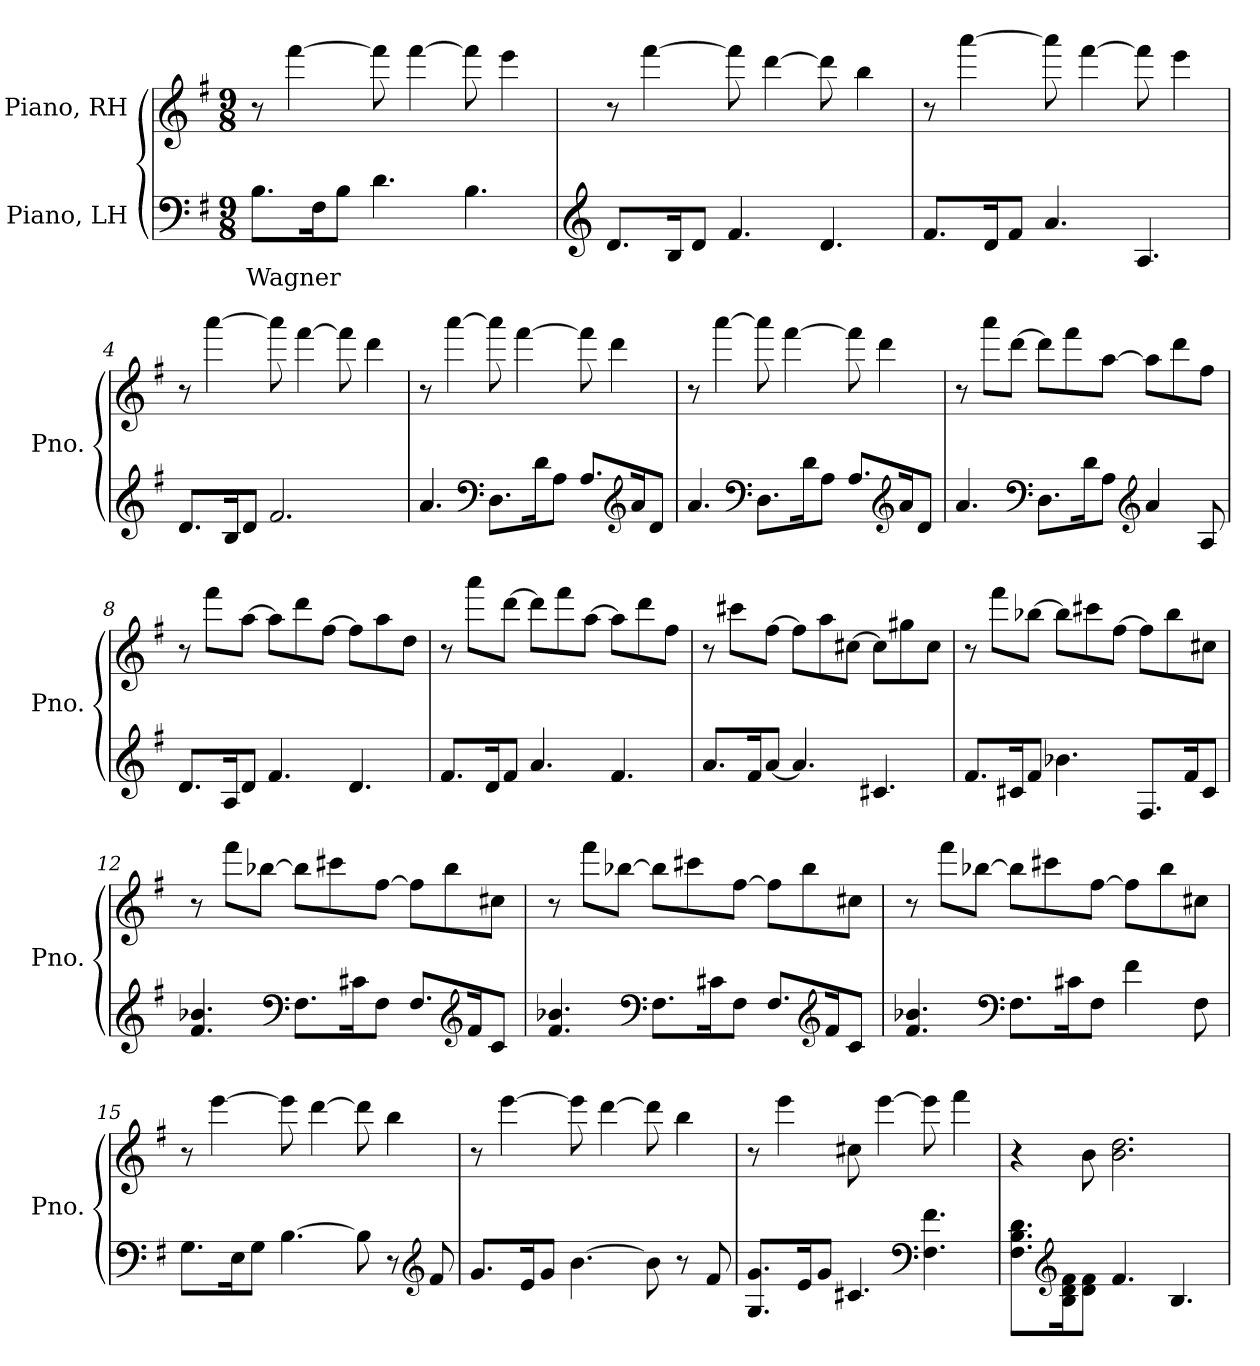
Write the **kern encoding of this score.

**kern	**text	**kern
*part2	*part2	*part1
*staff2	*staff2	*staff1
*I"Piano, LH	*	*I"Piano, RH
*I'Pno.	*	*I'Pno.
*clefF4	*	*clefG2
*k[f#]	*	*k[f#]
*M9/8	*	*M9/8
*MM100	*	*MM100
=1	=1	=1
!	!LO:LY:b	!
8.B\L	Wagner	8r
.	.	[4fff#\
16F#\K	.	.
8B\J	.	.
4.d\	.	8fff#\]
.	.	[4fff#\
4.B\	.	8fff#\]
.	.	4eee\
=2	=2	=2
*clefG2	*	*
8.d/L	.	8r
.	.	[4fff#\
16B/K	.	.
8d/J	.	.
4.f#/	.	8fff#\]
.	.	[4ddd\
4.d/	.	8ddd\]
.	.	4bb\
=3	=3	=3
8.f#/L	.	8r
.	.	[4aaa\
16d/K	.	.
8f#/J	.	.
4.a/	.	8aaa\]
.	.	[4fff#\
4.A/	.	8fff#\]
.	.	4eee\
!!LO:LB:g=z
=4	=4	=4
8.d/L	.	8r
.	.	[4aaa\
16B/K	.	.
8d/J	.	.
2.f#/	.	8aaa\]
.	.	[4fff#\
.	.	8fff#\]
.	.	4ddd\
=5	=5	=5
4.a/	.	8r
.	.	[4aaa\
*clefF4	*	*
8.D\L	.	8aaa\]
.	.	[4fff#\
16d\K	.	.
8A\J	.	.
8.A/L	.	8fff#\]
.	.	4ddd\
*clefG2	*	*
16a/K	.	.
8d/J	.	.
=6	=6	=6
4.a/	.	8r
.	.	[4aaa\
*clefF4	*	*
8.D\L	.	8aaa\]
.	.	[4fff#\
16d\K	.	.
8A\J	.	.
8.A/L	.	8fff#\]
.	.	4ddd\
*clefG2	*	*
16a/K	.	.
8d/J	.	.
!!LO:LB:g=z
=7	=7	=7
4.a/	.	8r
.	.	8aaa\L
.	.	[8ddd\J
*clefF4	*	*
8.D\L	.	8ddd\L]
.	.	8fff#\
16d\K	.	.
8A\J	.	[8aa\J
*clefG2	*	*
4a/	.	8aa\L]
.	.	8ddd\
8A/	.	8ff#\J
=8	=8	=8
8.d/L	.	8r
.	.	8fff#\L
16A/K	.	.
8d/J	.	[8aa\J
4.f#/	.	8aa\L]
.	.	8ddd\
.	.	[8ff#\J
4.d/	.	8ff#\L]
.	.	8aa\
.	.	8dd\J
=9	=9	=9
8.f#/L	.	8r
.	.	8aaa\L
16d/K	.	.
8f#/J	.	[8ddd\J
4.a/	.	8ddd\L]
.	.	8fff#\
.	.	[8aa\J
4.f#/	.	8aa\L]
.	.	8ddd\
.	.	8ff#\J
!!LO:LB:g=z
=10	=10	=10
8.a/L	.	8r
.	.	8ccc#X\L
16f#/K	.	.
[8a/J	.	[8ff#\J
4.a/]	.	8ff#\L]
.	.	8aa\
.	.	[8cc#X\J
4.c#X/	.	8cc#\L]
.	.	8gg#X\
.	.	8cc#\J
=11	=11	=11
8.f#/L	.	8r
.	.	8fff#\L
16c#X/K	.	.
8f#/J	.	[8bb-X\J
4.b-X\	.	8bb-\L]
.	.	8ccc#X\
.	.	[8ff#\J
8.F#/L	.	8ff#\L]
.	.	8bb-\
16f#/K	.	.
8c#/J	.	8cc#X\J
=12	=12	=12
4.f#/ 4.b-X/	.	8r
.	.	8fff#\L
.	.	[8bb-X\J
*clefF4	*	*
8.F#\L	.	8bb-\L]
.	.	8ccc#X\
16c#X\K	.	.
8F#\J	.	[8ff#\J
8.F#/L	.	8ff#\L]
.	.	8bb-\
*clefG2	*	*
16f#/K	.	.
8c#/J	.	8cc#X\J
!!LO:LB:g=z
=13	=13	=13
4.f#/ 4.b-X/	.	8r
.	.	8fff#\L
.	.	[8bb-X\J
*clefF4	*	*
8.F#\L	.	8bb-\L]
.	.	8ccc#X\
16c#X\K	.	.
8F#\J	.	[8ff#\J
8.F#/L	.	8ff#\L]
.	.	8bb-\
*clefG2	*	*
16f#/K	.	.
8c#/J	.	8cc#X\J
=14	=14	=14
4.f#/ 4.b-X/	.	8r
.	.	8fff#\L
.	.	[8bb-X\J
*clefF4	*	*
8.F#\L	.	8bb-\L]
.	.	8ccc#X\
16c#X\K	.	.
8F#\J	.	[8ff#\J
4f#\	.	8ff#\L]
.	.	8bb-\
8F#\	.	8cc#X\J
=15	=15	=15
8.G\L	.	8r
.	.	[4eee\
16E\K	.	.
8G\J	.	.
[4.B\	.	8eee\]
.	.	[4ddd\
8B\]	.	8ddd\]
8r	.	4bb\
*clefG2	*	*
8f#/	.	.
!!LO:LB:g=z
=16	=16	=16
8.g/L	.	8r
.	.	[4eee\
16e/K	.	.
8g/J	.	.
[4.b\	.	8eee\]
.	.	[4ddd\
8b\]	.	8ddd\]
8r	.	4bb\
8f#/	.	.
=17	=17	=17
8.G/ 8.g/L	.	8r
.	.	4eee\
16e/K	.	.
8g/J	.	.
4.c#X/	.	8cc#X\
.	.	[4eee\
*clefF4	*	*
4.F#\ 4.f#\	.	8eee\]
.	.	4fff#\
=18	=18	=18
8.F#\ 8.B\ 8.d\L	.	4r
*clefG2	*	*
16B\ 16d\ 16f#\K	.	.
8d\ 8f#\J	.	8b\
4.f#/	.	2.b\ 2.dd\
4.B/	.	.
=	=	=
*-	*-	*-
